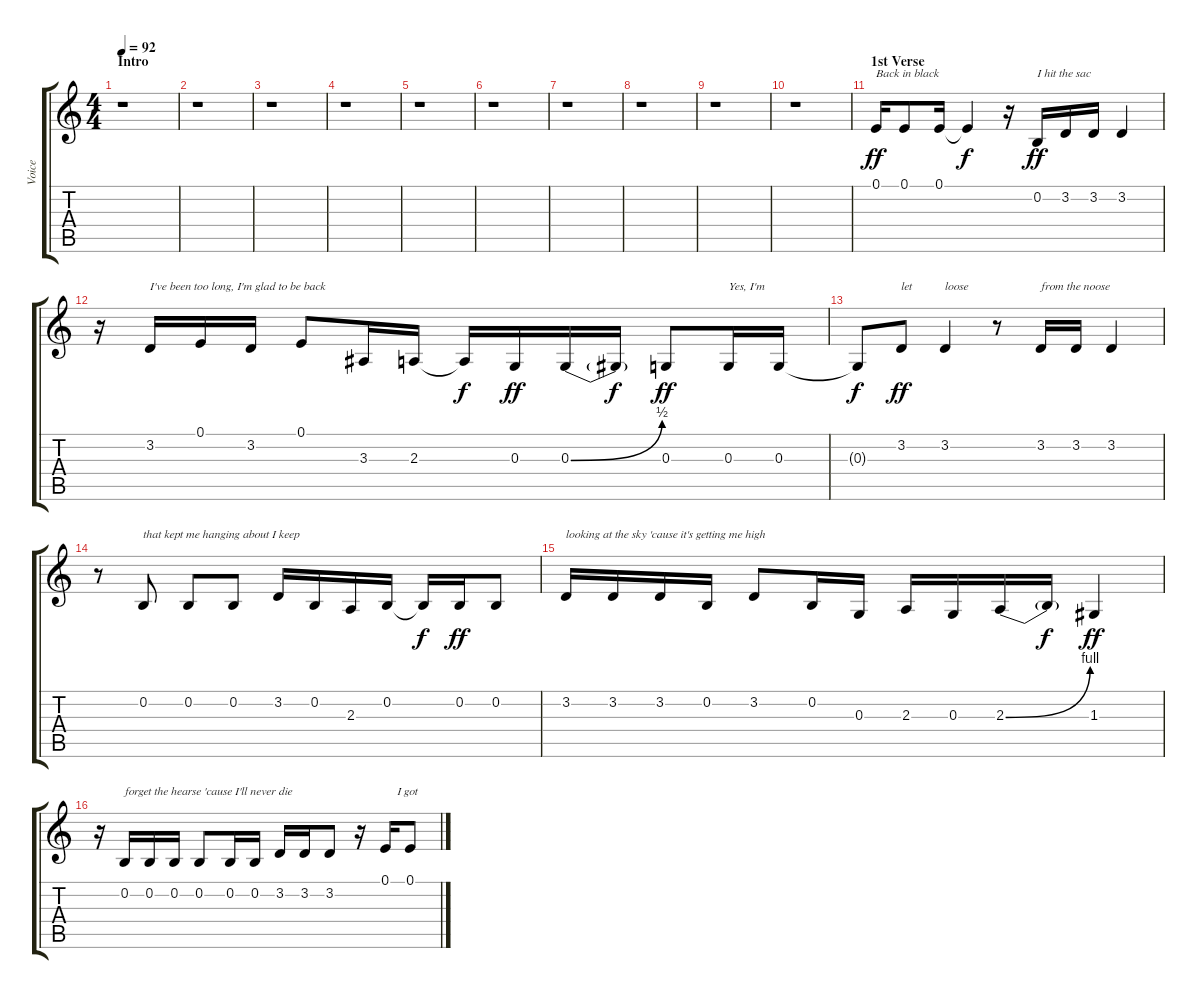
\track ("Voice" "Voice") {instrument lead2sawtooth}
\staff {score tabs}
\tuning (E4 B3 G3 D3 A2 E2) {hide}
\ts (4 4)
\section ("" "Intro")
\tempo 92
\clef g2
\ks c
r.1{dy ff instrument lead2sawtooth} |
r.1 |
r.1 |
r.1 |
r.1 |
r.1 |
r.1 |
r.1 |
r.1 |
r.1 |
\section ("" "1st Verse")
0.1.16{txt "Back in black"} 0.1.8 0.1.16 0.1{t}.4{dy f} r.16 0.2.16{txt "I hit the sac" dy ff} 3.2.16 3.2.16 3.2.4 |
r.16 3.2.16{txt "I've been too long, I'm glad to be back"} 0.1.16 3.2.16 0.1.8 3.3.16 2.3.16 2.3{t}.16{dy f} 0.3.16{dy ff} 0.3{be (bend 0 0 60 2)}.16 0.3{t}.16{dy f} 0.3.8{dy ff} 0.3.16{txt "Yes, I'm"} 0.3.16 |
0.3{t}.8{dy f} 3.2.8{txt "let" dy ff} 3.2.4{txt "loose"} r.8 3.2.16{txt "from the noose"} 3.2.16 3.2.4 |
r.8 0.2.8{txt "that kept me hanging about I keep"} 0.2.8 0.2.8 3.2.16 0.2.16 2.3.16 0.2.16 0.2{t}.16{dy f} 0.2.16{dy ff} 0.2.8 |
3.2.16{txt "looking at the sky 'cause it's getting me high"} 3.2.16 3.2.16 0.2.16 3.2.8 0.2.16 0.3.16 2.3.16 0.3.16 2.3{be (bend 0 0 60 4)}.16 2.3{t}.16{dy f} 1.3.4{dy ff} |
r.16 0.2.16{txt "forget the hearse 'cause I'll never die"} 0.2.16 0.2.16 0.2.8 0.2.16 0.2.16 3.2.16 3.2.16 3.2.8 r.16 0.1.16{txt "    I got"} 0.1.8
